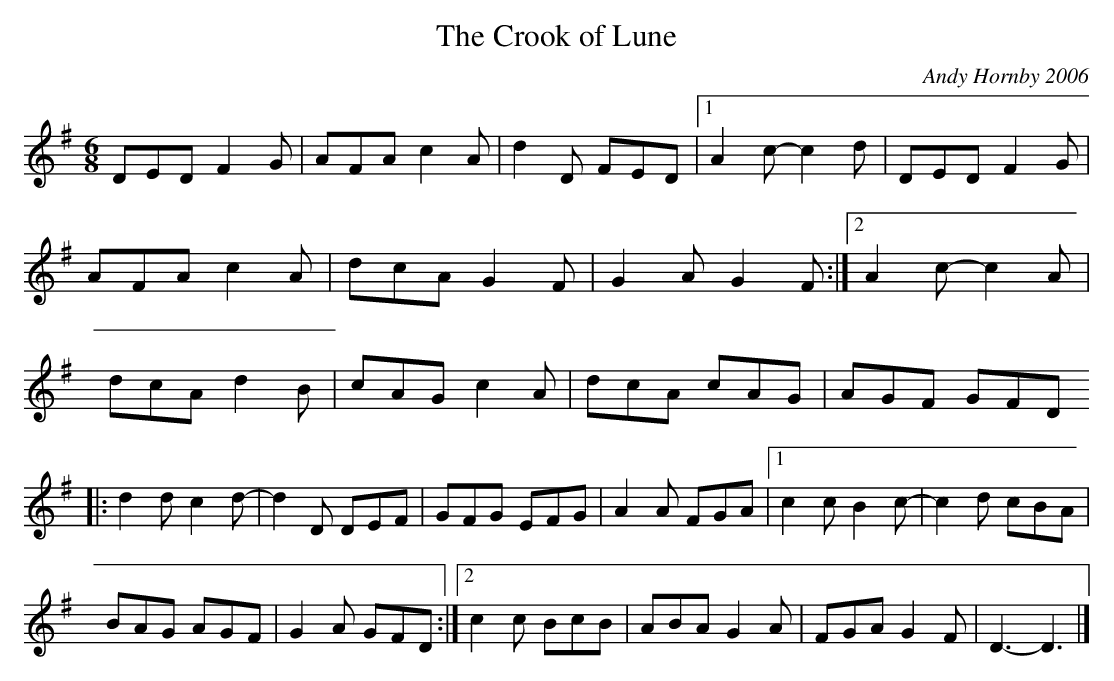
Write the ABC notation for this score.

X:1
T:The Crook of Lune
C:Andy Hornby 2006
L:1/8
M:6/8
K:G
DED F2G|AFA c2A|d2D FED|[1A2c- c2d|DED F2G|
AFA c2A|dcA G2F|G2A G2F:|[2A2c- c2A|
dcA d2B|cAG c2A|dcA cAG|AGF GFD
|:d2d c2d-|d2D DEF|GFG EFG|A2A FGA|[1c2c B2c-|c2d cBA|
BAG AGF|G2A GFD:|[2c2c BcB|ABA G2A|FGA G2F|D3-D3|]
